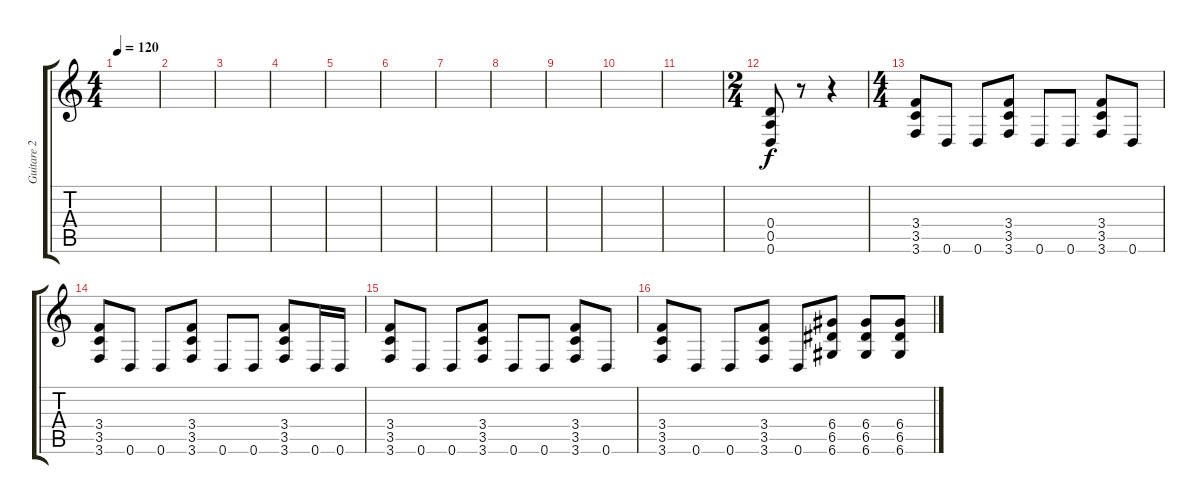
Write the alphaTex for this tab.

\track ("Guitare 2" "Guitare 2") {instrument distortionguitar}
\staff {score tabs}
\tuning (E4 B3 G3 D3 A2 D2) {hide}
\ts (4 4)
\tempo 120
\clef g2
\ks c
|
|
|
|
|
|
|
|
|
|
|
\ts (2 4)
(0.4 0.5 0.6).8 r.8 r.4 |
\ts (4 4)
(3.4 3.5 3.6).8 0.6.8 0.6.8 (3.4 3.5 3.6).8 0.6.8 0.6.8 (3.4 3.5 3.6).8 0.6.8 |
(3.4 3.5 3.6).8 0.6.8 0.6.8 (3.4 3.5 3.6).8 0.6.8 0.6.8 (3.4 3.5 3.6).8 0.6.16 0.6.16 |
(3.4 3.5 3.6).8 0.6.8 0.6.8 (3.4 3.5 3.6).8 0.6.8 0.6.8 (3.4 3.5 3.6).8 0.6.8 |
(3.4 3.5 3.6).8 0.6.8 0.6.8 (3.4 3.5 3.6).8 0.6.8 (6.4 6.5 6.6).8 (6.4 6.5 6.6).8 (6.4 6.5 6.6).8
